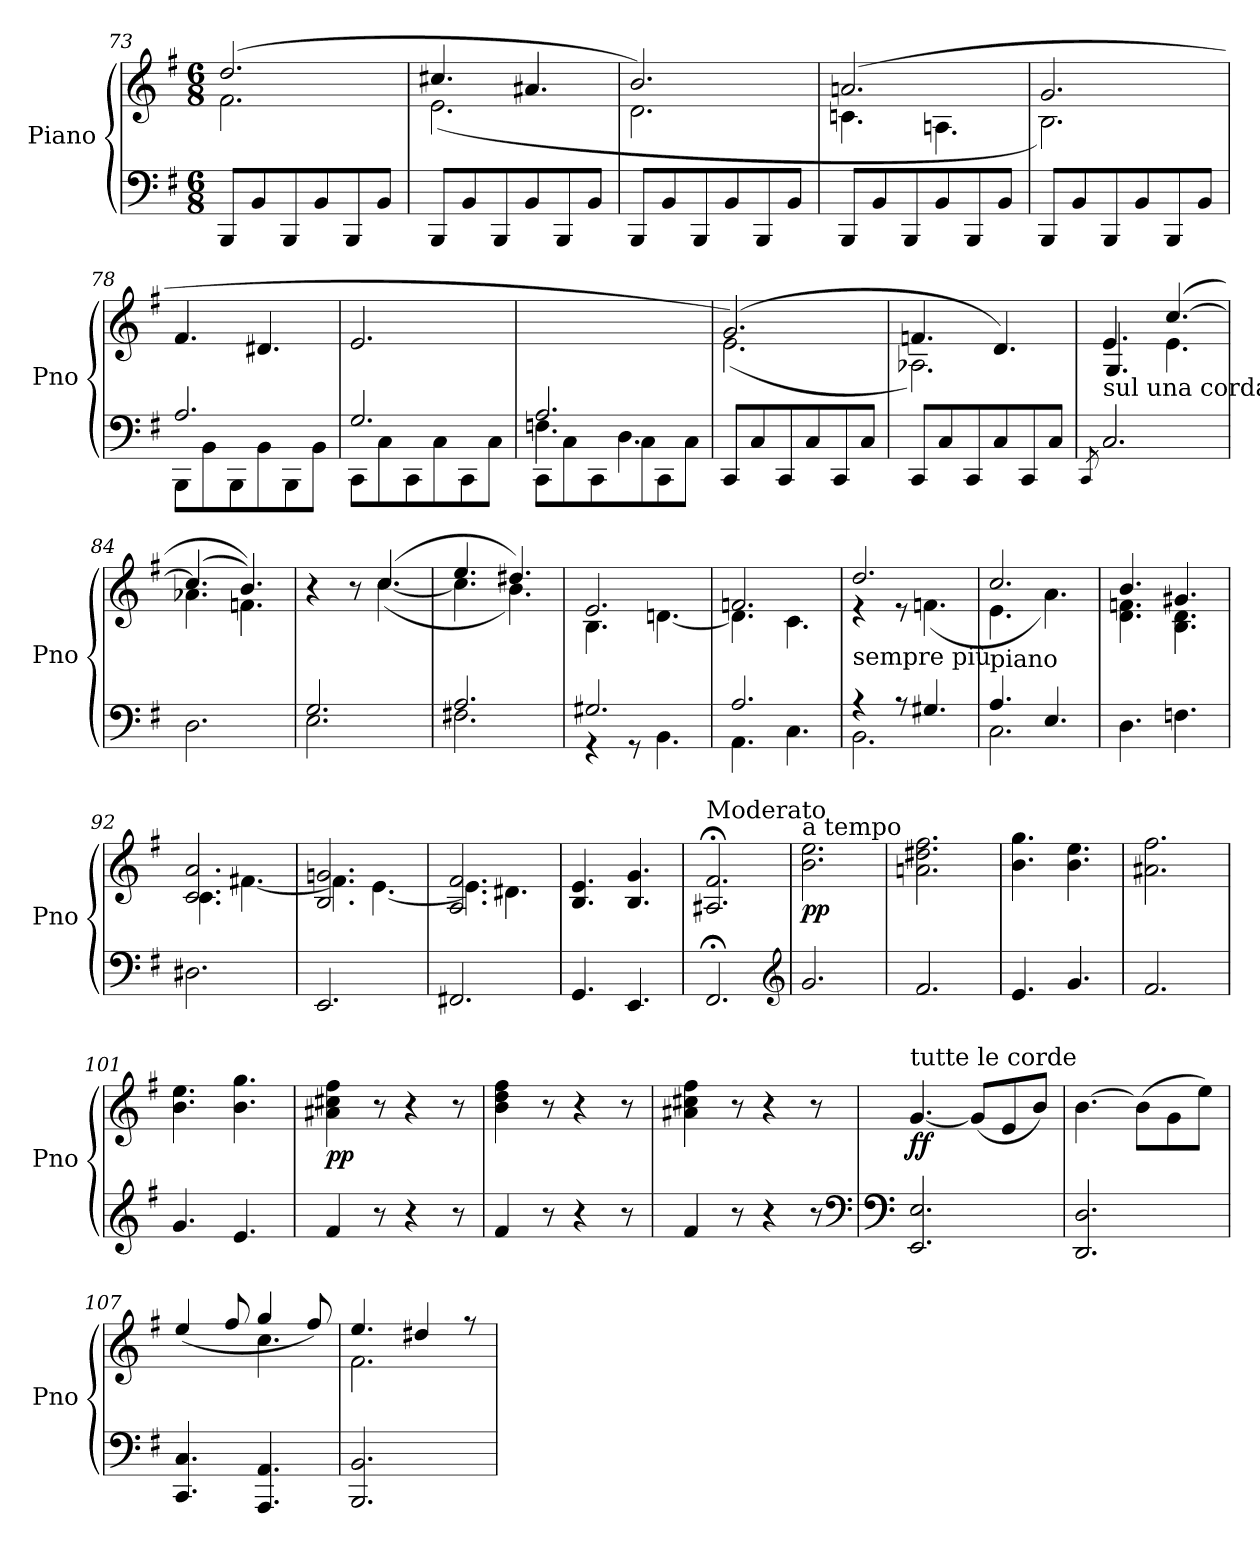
**kern	**kern	**dynam
*part1	*part1	*part1
*staff2	*staff1	*staff1/2
*I"Piano	*	*
*I'Pno	*	*
*clefF4	*clefG2	*
*k[f#]	*k[f#]	*
*G:	*G:	*
*M6/8	*M6/8	*
=73	=73	=73
*	*^	*
8BBB/L	(2.dd/	2.f#\	.
8BB/	.	.	.
8BBB/	.	.	.
8BB/	.	.	.
8BBB/	.	.	.
8BB/J	.	.	.
!!LO:LB:g=z	!!
=74	=74	=74	=74
8BBB/L	4.cc#X/	(2.e\	.
8BB/	.	.	.
8BBB/	.	.	.
8BB/	4.a#X/	.	.
8BBB/	.	.	.
8BB/J	.	.	.
=75	=75	=75	=75
8BBB/L	2.b/)	2.d\	.
8BB/	.	.	.
8BBB/	.	.	.
8BB/	.	.	.
8BBB/	.	.	.
8BB/J	.	.	.
=76	=76	=76	=76
8BBB/L	(2.an/	4.cn\	.
8BB/	.	.	.
8BBB/	.	.	.
8BB/	.	4.An\	.
8BBB/	.	.	.
8BB/J	.	.	.
=77	=77	=77	=77
8BBB/L	2.g/	2.B\)	.
8BB/	.	.	.
8BBB/	.	.	.
8BB/	.	.	.
8BBB/	.	.	.
8BB/J	.	.	.
*	*v	*v	*
!!LO:PB:g=z
=78	=78	=78
*^	*	*
2.A/	8BBB\L	4.f#/	.
.	8BB\	.	.
.	8BBB\	.	.
.	8BB\	4.d#X/	.
.	8BBB\	.	.
.	8BB\J	.	.
=79	=79	=79	=79
2.G/	8CC\L	2.e/	.
.	8C\	.	.
.	8CC\	.	.
.	8C\	.	.
.	8CC\	.	.
.	8C\J	.	.
=80	=80	=80	=80
*	*^	*	*
2.A/	4.Fn\	8CC\L	2.ryy	.
.	.	8C\	.	.
.	.	8CC\	.	.
.	4.D\	8C\	.	.
.	.	8CC\	.	.
.	.	8C\J	.	.
*v	*v	*v	*	*
=81	=81	=81
*	*^	*
8CC/L	(2.g/)	(2.e\	.
8C/	.	.	.
8CC/	.	.	.
8C/	.	.	.
8CC/	.	.	.
8C/J	.	.	.
=82	=82	=82	=82
8CC/L	4.fn/	2.A-X\)	.
8C/	.	.	.
8CC/	.	.	.
8C/	4.d/)	.	.
8CC/	.	.	.
8C/J	.	.	.
!!LO:LB:g=z	!!
=83	=83	=83	=83
8qCC/	.	.	.
!	!LO:TX:b:t=sul una corda	!	!
2.C/	4.e/	4.G/	.
.	([4.cc/	4.e\	.
=84	=84	=84	=84
2.D\	(4.cc/]	4.a-X\	.
.	4.b/))	4.fn\	.
=85	=85	=85	=85
*^	*	*	*
2.G/	2.E\	4r	4.ryy	.
.	.	8r	.	.
.	.	(4.cc/	([4.cc\	.
=86	=86	=86	=86	=86
2.A/	2.F#X\	4.ee/	4.cc\]	.
.	.	4.dd#X/)	4.b\)	.
=87	=87	=87	=87	=87
2.G#X/	4rGG	2.e/	4.B\	.
.	8rGG	.	.	.
.	4.BB\	.	[4.dn\	.
=88	=88	=88	=88	=88
2.A/	4.AA\	2.fn/	4.d\]	.
.	4.C\	.	4.c\	.
!!LO:LB:g=z	!!
=89	=89	=89	=89	=89
!	!	!LO:TX:b:t=sempre più	!	!
4rA	2.BB\	2.dd/	4re	.
8rA	.	.	8re	.
4.G#X/	.	.	(4.fn\	.
=90	=90	=90	=90	=90
!	!	!LO:TX:b:t=piano	!	!
4.A/	2.C\	2.cc/	4.e\	.
4.E/	.	.	4.a\)	.
*v	*v	*	*	*
=91	=91	=91	=91
4.D\	4.b/	4.d\ 4.fn\	.
4.Fn\	4.g#X/	4.B\ 4.d\	.
=92	=92	=92	=92
2.D#X\	2.c/ 2.a/	4.c\	.
.	.	[4.f#X\	.
=93	=93	=93	=93
2.EE/	2.B/ 2.gn/	4.f#\]	.
.	.	[4.e\	.
=94	=94	=94	=94
2.FF#X/	2.A/ 2.f#/	4.e\]	.
.	.	4.d#X\	.
*	*v	*v	*
=95	=95	=95
4.GG/	4.B/ 4.e/	.
4.EE/	4.B/ 4.g/	.
=96	=96	=96
!	!LO:TX:a:t=Moderato	!
2.FF#;</	2.A#X/;< 2.f#/;<	.
*clefG2	*	*
=97	=97	=97
!	!LO:TX:a:t=a tempo	!
!	!	!LO:DY:b
2.g/	2.b\ 2.ee\	pp
=98	=98	=98
2.f#/	2.an\ 2.dd#X\ 2.ff#\	.
!!LO:LB:g=z
=99	=99	=99
4.e/	4.b\ 4.gg\	.
4.g/	4.b\ 4.ee\	.
=100	=100	=100
2.f#/	2.a#X\ 2.ff#\	.
=101	=101	=101
4.g/	4.b\ 4.ee\	.
4.e/	4.b\ 4.gg\	.
=102	=102	=102
!	!	!LO:DY:b
4f#/	4a#X\ 4cc#X\ 4ff#\	pp
8r	8r	.
4r	4r	.
8r	8r	.
=103	=103	=103
4f#/	4b\ 4dd\ 4ff#\	.
8r	8r	.
4r	4r	.
8r	8r	.
=104	=104	=104
4f#/	4a#X\ 4cc#X\ 4ff#\	.
8r	8r	.
4r	4r	.
8r	8r	.
*clefF4	*	*
!!LO:LB:g=z
=105	=105	=105
*clefF4	*	*
!	!LO:TX:a:t=tutte le corde	!
!	!	!LO:DY:b
2.EE/ 2.E/	[4.g/	ff
.	(8g/L]	.
.	8e/	.
.	8b/J)	.
=106	=106	=106
2.DD/ 2.D/	[4.b\	.
.	(8b\L]	.
.	8g\	.
.	8ee\J)	.
=107	=107	=107
*	*^	*
4.CC/ 4.C/	(4ee/	4.ryy	.
.	8ff#/	.	.
4.AAA/ 4.AA/	4gg/	4.cc\	.
.	8ff#/)	.	.
=108	=108	=108	=108
2.BBB/ 2.BB/	4.ee/	2.f#\	.
.	4dd#X/	.	.
.	8rff	.	.
*	*v	*v	*
=	=	=
*-	*-	*-
